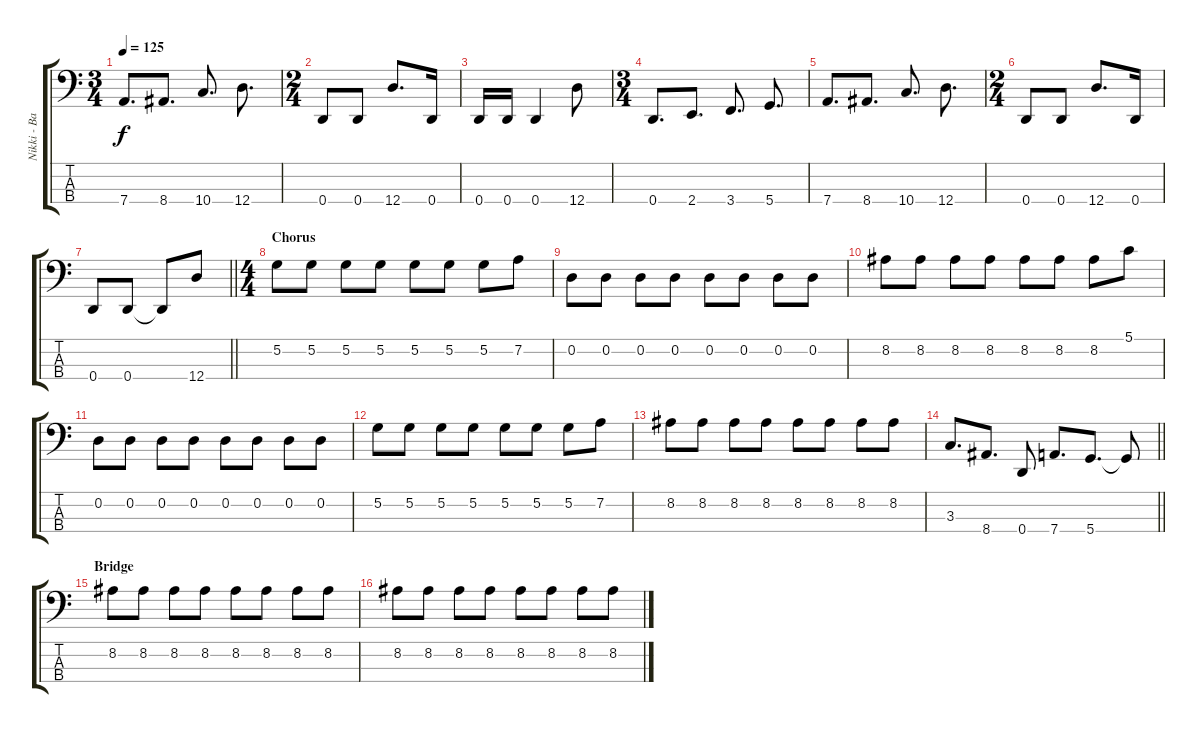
\track ("Nikki - Bass" "Nikki - Ba") {instrument electricbasspick}
\staff {score tabs}
\tuning (G2 D2 A1 D1) {hide}
\ts (3 4)
\tempo 125
\clef f4
\ks c
7.4.8{d dy f} 8.4.8{d} 10.4.8{d} 12.4.8{d} |
\ts (2 4)
0.4.8 0.4.8 12.4.8{d} 0.4.16 |
0.4.16 0.4.16 0.4.4 12.4.8 |
\ts (3 4)
0.4.8{d} 2.4.8{d} 3.4.8{d} 5.4.8{d} |
7.4.8{d} 8.4.8{d} 10.4.8{d} 12.4.8{d} |
\ts (2 4)
0.4.8 0.4.8 12.4.8{d} 0.4.16 |
\barLineRight lightlight
0.4.8 0.4.8 0.4{t}.8 12.4.8 |
\ts (4 4)
\section ("" "Chorus")
5.2.8 5.2.8 5.2.8 5.2.8 5.2.8 5.2.8 5.2.8 7.2.8 |
0.2.8 0.2.8 0.2.8 0.2.8 0.2.8 0.2.8 0.2.8 0.2.8 |
8.2.8 8.2.8 8.2.8 8.2.8 8.2.8 8.2.8 8.2.8 5.1.8 |
0.2.8 0.2.8 0.2.8 0.2.8 0.2.8 0.2.8 0.2.8 0.2.8 |
5.2.8 5.2.8 5.2.8 5.2.8 5.2.8 5.2.8 5.2.8 7.2.8 |
8.2.8 8.2.8 8.2.8 8.2.8 8.2.8 8.2.8 8.2.8 8.2.8 |
\barLineRight lightlight
3.3.8{d} 8.4.8{d} 0.4.8 7.4.8{d} 5.4.8{d} 5.4{t}.8 |
\section ("" "Bridge")
8.2.8 8.2.8 8.2.8 8.2.8 8.2.8 8.2.8 8.2.8 8.2.8 |
8.2.8 8.2.8 8.2.8 8.2.8 8.2.8 8.2.8 8.2.8 8.2.8
